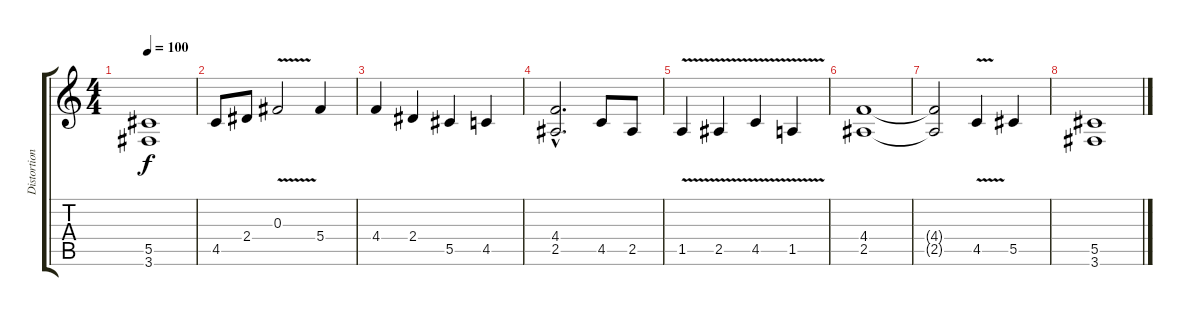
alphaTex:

\track ("Distortion Guitar" "Distortion") {instrument distortionguitar}
\staff {score tabs}
\tuning (Eb4 Bb3 Gb3 Db3 Ab2 Eb2) {hide}
\ts (4 4)
\tempo 100
\clef g2
\ks c
(5.5{t} 3.6{t}).1{dy f} |
4.5.8 2.4.8 0.3{v}.2 5.4.4 |
4.4.4 2.4.4 5.5.4 4.5.4 |
(4.4{hac} 2.5{hac}).2{d} 4.5.8 2.5.8 |
1.5{v}.4 2.5{v}.4 4.5{v}.4 1.5{v}.4 |
(4.4 2.5).1 |
(4.4{t} 2.5{t}).2 4.5{v}.4 5.5.4 |
(5.5 3.6).1
